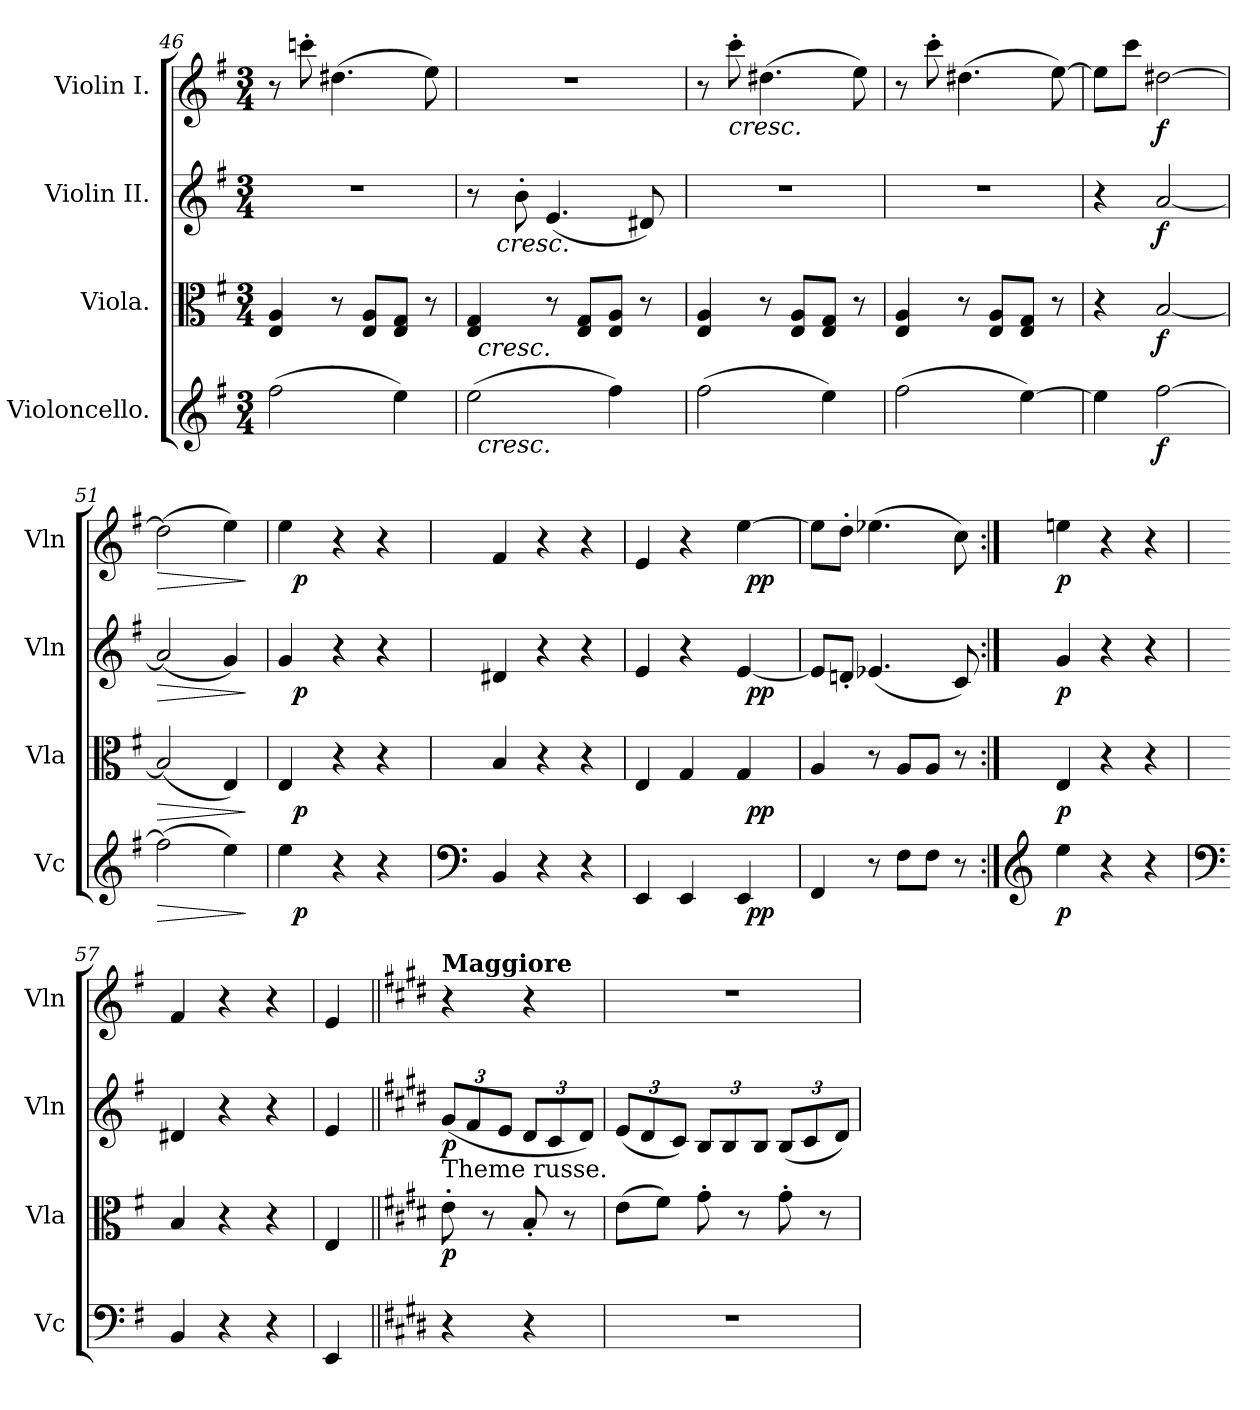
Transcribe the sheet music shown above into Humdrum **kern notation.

**kern	**dynam	**kern	**dynam	**kern	**dynam	**kern	**dynam
*part4	*part4	*part3	*part3	*part2	*part2	*part1	*part1
*staff4	*staff4	*staff3	*staff3	*staff2	*staff2	*staff1	*staff1
*I"Violoncello.	*	*I"Viola.	*	*I"Violin II.	*	*I"Violin I.	*
*I'Vc	*	*I'Vla	*	*I'Vln	*	*I'Vln	*
*clefG2	*	*clefC3	*	*clefG2	*	*clefG2	*
*k[f#]	*	*k[f#]	*	*k[f#]	*	*k[f#]	*
*G:	*	*G:	*	*G:	*	*G:	*
*M3/4	*	*M3/4	*	*M3/4	*	*M3/4	*
=46	=46	=46	=46	=46	=46	=46	=46
(>2ff#\	.	4E/ 4A/	.	2.r	.	8r	.
.	.	.	.	.	.	8cccn'>\	.
.	.	8r	.	.	.	(>4.dd#X\	.
.	.	8E/ 8A/L	.	.	.	.	.
4ee\)	.	8E/ 8G/J	.	.	.	.	.
.	.	8r	.	.	.	8ee\)	.
=47	=47	=47	=47	=47	=47	=47	=47
*^	*	*^	*	*^	*	*	*
(>2ee\	48ryy	.	4E/ 4G/	48ryy	.	8r	24..ryy	.	2.r	.
!	!	!	!	!LO:TX:b:i:t=cresc.	!	!	!	!	!	!
!	!LO:TX:b:i:t=cresc.	!	!	!	!	!	!	!	!	!
.	3%2ryy	.	.	3%2ryy	.	.	.	.	.	.
!	!	!	!	!	!	!	!LO:TX:b:i:t=cresc.	!	!	!
.	.	.	.	.	.	.	3%2ryy	.	.	.
.	.	.	.	.	.	8b'>\	.	.	.	.
.	.	.	8r	.	.	(<4.e/	.	.	.	.
.	.	.	8E/ 8G/L	.	.	.	.	.	.	.
4ff#\)	.	.	8E/ 8A/J	.	.	.	.	.	.	.
.	.	.	8r	.	.	8d#X/)	.	.	.	.
.	24.ryy	.	.	24.ryy	.	.	.	.	.	.
.	.	.	.	.	.	.	96ryy	.	.	.
*v	*v	*	*	*	*	*v	*v	*	*	*
*	*	*v	*v	*	*	*	*	*
=48	=48	=48	=48	=48	=48	=48	=48
(>2ff#\	.	4E/ 4A/	.	2.r	.	8r	.
!	!	!	!	!	!	!LO:TX:b:i:t=cresc.	!
.	.	.	.	.	.	8ccc'>\	.
.	.	8r	.	.	.	(>4.dd#X\	.
.	.	8E/ 8A/L	.	.	.	.	.
4ee\)	.	8E/ 8G/J	.	.	.	.	.
.	.	8r	.	.	.	8ee\)	.
=49	=49	=49	=49	=49	=49	=49	=49
(>2ff#\	.	4E/ 4A/	.	2.r	.	8r	.
.	.	.	.	.	.	8ccc'>\	.
.	.	8r	.	.	.	(>4.dd#X\	.
.	.	8E/ 8A/L	.	.	.	.	.
[4ee\)	.	8E/ 8G/J	.	.	.	.	.
.	.	8r	.	.	.	[8ee\)	.
=50	=50	=50	=50	=50	=50	=50	=50
4ee\]	.	4r	.	4r	.	8ee\L]	.
.	.	.	.	.	.	8ccc\J	.
!	!LO:DY:b	!	!LO:DY:b	!	!LO:DY:b	!	!LO:DY:b
[2ff#\	f	[2B/	f	[2a/	f	[2dd#X\	f
=51	=51	=51	=51	=51	=51	=51	=51
!	!LO:HP:b	!	!LO:HP:b	!	!LO:HP:b	!	!LO:HP:b
(>2ff#\]	>	(<2B/]	>	(<2a/]	>	(>2dd#\]	>
4ee\)	.	4E/)	.	4g/)	.	4ee\)	.
.	]	.	]	.	]	.	]
=52	=52	=52	=52	=52	=52	=52	=52
*^	*	*^	*	*^	*	*^	*
4ee\	24ryy	.	4E/	24ryy	.	4g/	24ryy	.	4ee\	24ryy	.
!	!	!LO:DY:b	!	!	!LO:DY:b	!	!	!LO:DY:b	!	!	!LO:DY:b
.	3%2ryy	p	.	3%2ryy	p	.	3%2ryy	p	.	3%2ryy	p
4r	.	.	4r	.	.	4r	.	.	4r	.	.
4r	.	.	4r	.	.	4r	.	.	4r	.	.
.	24ryy	.	.	24ryy	.	.	24ryy	.	.	24ryy	.
*v	*v	*	*	*	*	*v	*v	*	*v	*v	*
*	*	*v	*v	*	*	*	*	*
=53	=53	=53	=53	=53	=53	=53	=53
*clefF4	*	*	*	*	*	*	*
4BB/	.	4B/	.	4d#X/	.	4f#/	.
4r	.	4r	.	4r	.	4r	.
4r	.	4r	.	4r	.	4r	.
=54	=54	=54	=54	=54	=54	=54	=54
*^	*	*^	*	*^	*	*^	*
4EE/	3ryy	.	4E/	3ryy	.	4e/	3ryy	.	4e/	3ryy	.
4EE/	.	.	4G/	.	.	4r	.	.	4r	.	.
.	6ryy	.	.	6ryy	.	.	6ryy	.	.	6ryy	.
4EE/	48ryy	.	4G/	48ryy	.	[4e/	48ryy	.	[4ee\	48ryy	.
!	!	!LO:DY:b	!	!	!LO:DY:b	!	!	!LO:DY:b	!	!	!LO:DY:b
.	6ryy	pp	.	6ryy	pp	.	6ryy	pp	.	6ryy	pp
.	24.ryy	.	.	24.ryy	.	.	24.ryy	.	.	24.ryy	.
*v	*v	*	*	*	*	*v	*v	*	*v	*v	*
*	*	*v	*v	*	*	*	*	*
=55	=55	=55	=55	=55	=55	=55	=55
4FF#/	.	4A/	.	8e/L]	.	8ee\L]	.
.	.	.	.	8dn'</J	.	8dd'>\J	.
8r	.	8r	.	(<4.e-X/	.	(>4.ee-X\	.
8F#\L	.	8A/L	.	.	.	.	.
8F#\J	.	8A/J	.	.	.	.	.
8r	.	8r	.	8c/)	.	8cc\)	.
=56:|!	=56:|!	=56:|!	=56:|!	=56:|!	=56:|!	=56:|!	=56:|!
*clefG2	*	*	*	*	*	*	*
!	!LO:DY:b	!	!LO:DY:b	!	!LO:DY:b	!	!LO:DY:b
4ee\	p	4E/	p	4g/	p	4een\	p
4r	.	4r	.	4r	.	4r	.
4r	.	4r	.	4r	.	4r	.
=57	=57	=57	=57	=57	=57	=57	=57
*clefF4	*	*	*	*	*	*	*
4BB/	.	4B/	.	4d#X/	.	4f#/	.
4r	.	4r	.	4r	.	4r	.
4r	.	4r	.	4r	.	4r	.
=58	=58	=58	=58	=58	=58	=58	=58
4EE/	.	4E/	.	4e/	.	4e/	.
!!LO:LB:g=z
=59||	=59||	=59||	=59||	=59||	=59||	=59||	=59||
*k[f#c#g#d#]	*	*k[f#c#g#d#]	*	*k[f#c#g#d#]	*	*k[f#c#g#d#]	*
*E:	*	*E:	*	*E:	*	*E:	*
!	!	!	!	!	!	!LO:TX:a:B:t=Maggiore	!
!	!	!LO:TX:a:t=Theme russe.	!	!	!	!	!
!	!	!	!LO:DY:b	!	!LO:DY:b	!	!
4r	.	8e'>\	p	(<12g#/L	p	4r	.
.	.	.	.	12f#/	.	.	.
.	.	8r	.	.	.	.	.
.	.	.	.	12e/J	.	.	.
4r	.	8B'</	.	12d#/L	.	4r	.
.	.	.	.	12c#/	.	.	.
.	.	8r	.	.	.	.	.
.	.	.	.	12d#/J)	.	.	.
=60	=60	=60	=60	=60	=60	=60	=60
2.r	.	(>8e\L	.	(<12e/L	.	2.r	.
.	.	.	.	12d#/	.	.	.
.	.	8f#\J)	.	.	.	.	.
.	.	.	.	12c#/J)	.	.	.
.	.	8g#'>\	.	12B/L	.	.	.
.	.	.	.	12B/	.	.	.
.	.	8r	.	.	.	.	.
.	.	.	.	12B/J	.	.	.
.	.	8g#'>\	.	(<12B/L	.	.	.
.	.	.	.	12c#/	.	.	.
.	.	8r	.	.	.	.	.
.	.	.	.	12d#/J)	.	.	.
=	=	=	=	=	=	=	=
*-	*-	*-	*-	*-	*-	*-	*-
